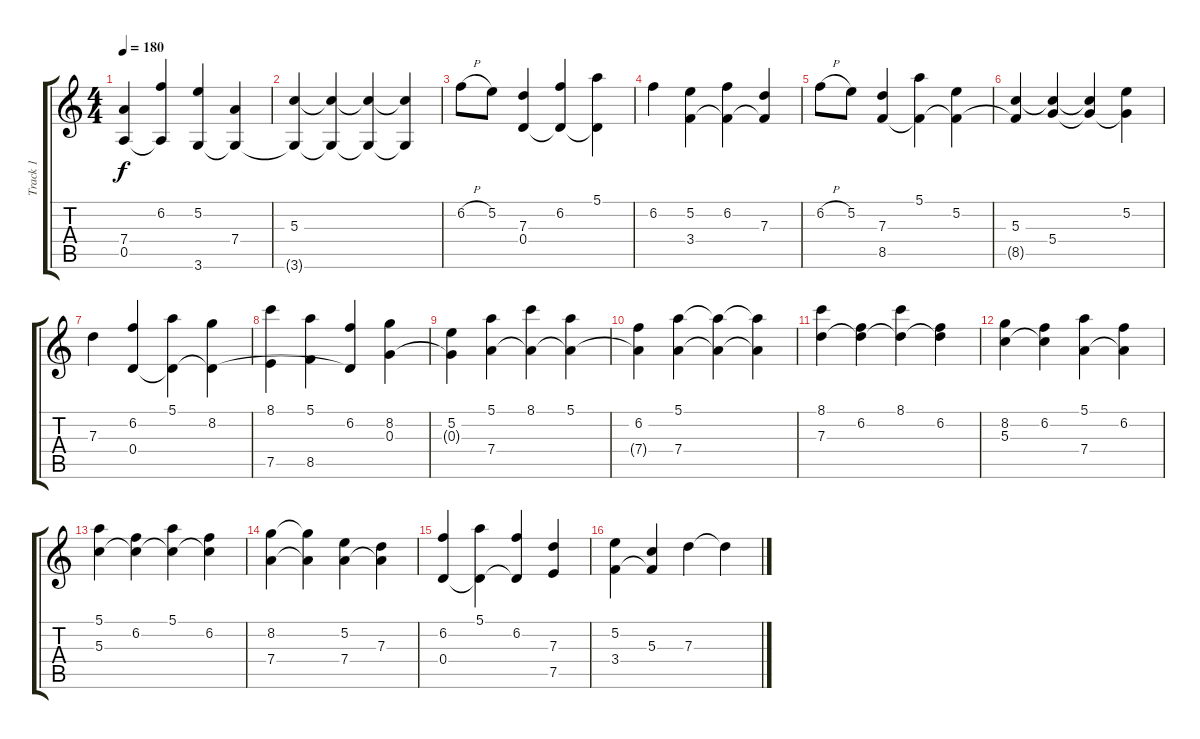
\track ("Track 1" "Track 1") {instrument acousticguitarnylon}
\staff {score tabs}
\tuning (E4 B3 G3 D3 A2 E2) {hide}
\ts (4 4)
\tempo 180
\clef g2
\ks c
(7.4 0.5{t}).4{dy f} (6.2 0.5{t}).4 (5.2 3.6).4 (7.4 3.6{t}).4 |
(5.3 3.6{t}).4 (5.3{t} 3.6{t}).4 (5.3{t} 3.6{t}).4 (5.3{t} 3.6{t}).4 |
6.2{h}.8 5.2.8 (7.3 0.4).4 (6.2 0.4{t}).4 (5.1 0.4{t}).4 |
6.2.4 (5.2 3.4).4 (6.2 3.4{t}).4 (7.3 3.4{t}).4 |
6.2{h}.8 5.2.8 (7.3 8.5).4 (5.1 8.5{t}).4 (5.2 8.5{t}).4 |
(5.3 8.5{t}).4 (5.3{t} 5.4).4 (5.3{t} 5.4{t}).4 (5.2 5.4{t}).4 |
7.3.4 (6.2 0.4).4 (5.1 0.4{t}).4 (8.2 0.4{t}).4 |
(8.1 7.5).4 (5.1 8.5).4 (6.2 0.4{t}).4 (8.2 0.3).4 |
(5.2 0.3{t}).4 (5.1 7.4).4 (8.1 7.4{t}).4 (5.1 7.4{t}).4 |
(6.2 7.4{t}).4 (5.1 7.4).4 (5.1{t} 7.4{t}).4 (5.1{t} 7.4{t}).4 |
(8.1 7.3).4 (6.2 7.3{t}).4 (8.1 7.3{t}).4 (6.2 7.3{t}).4 |
(8.2 5.3).4 (6.2 5.3{t}).4 (5.1 7.4).4 (6.2 7.4{t}).4 |
(5.1 5.3).4 (6.2 5.3{t}).4 (5.1 5.3{t}).4 (6.2 5.3{t}).4 |
(8.2 7.4).4 (8.2{t} 7.4{t}).4 (5.2 7.4).4 (7.3 7.4{t}).4 |
(6.2 0.4).4 (5.1 0.4{t}).4 (6.2 0.4{t}).4 (7.3 7.5).4 |
(5.2 3.4).4 (5.3 3.4{t}).4 7.3.4 7.3{t}.4
